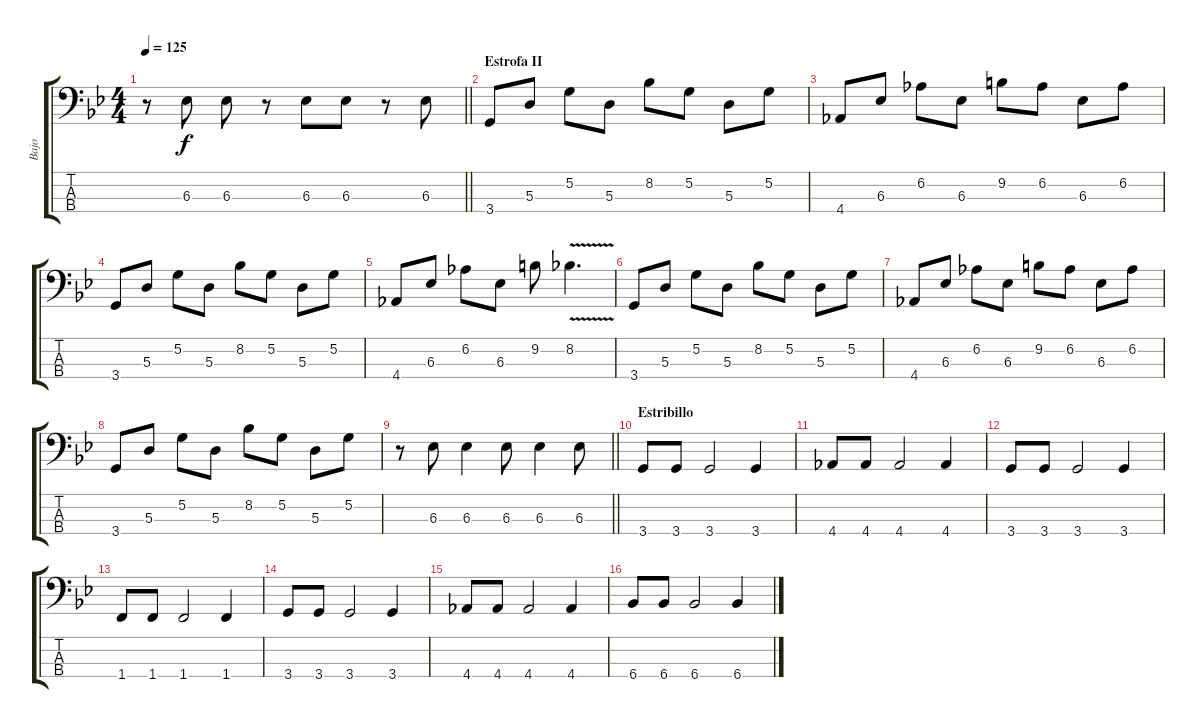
\track ("Bajo" "Bajo") {instrument electricbassfinger}
\staff {score tabs}
\tuning (G2 D2 A1 E1) {hide}
\ts (4 4)
\tempo 125
\clef f4
\barLineRight lightlight
\ks gminor
r.8{dy f} 6.3.8 6.3.8 r.8 6.3.8 6.3.8 r.8 6.3.8 |
\section ("" "Estrofa II")
3.4.8{balance 11} 5.3.8 5.2.8 5.3.8 8.2.8 5.2.8 5.3.8 5.2.8 |
4.4.8 6.3.8 6.2.8 6.3.8 9.2.8 6.2.8 6.3.8 6.2.8 |
3.4.8 5.3.8 5.2.8 5.3.8 8.2.8 5.2.8 5.3.8 5.2.8 |
4.4.8 6.3.8 6.2.8 6.3.8 9.2.8 8.2{v}.4{d} |
3.4.8 5.3.8 5.2.8 5.3.8 8.2.8 5.2.8 5.3.8 5.2.8 |
4.4.8 6.3.8 6.2.8 6.3.8 9.2.8 6.2.8 6.3.8 6.2.8 |
3.4.8 5.3.8 5.2.8 5.3.8 8.2.8 5.2.8 5.3.8 5.2.8 |
\barLineRight lightlight
r.8 6.3.8 6.3.4 6.3.8 6.3.4 6.3.8 |
\section ("" "Estribillo")
3.4.8 3.4.8 3.4.2 3.4.4 |
4.4.8 4.4.8 4.4.2 4.4.4 |
3.4.8 3.4.8 3.4.2 3.4.4 |
1.4.8 1.4.8 1.4.2 1.4.4 |
3.4.8 3.4.8 3.4.2 3.4.4 |
4.4.8 4.4.8 4.4.2 4.4.4 |
6.4.8 6.4.8 6.4.2 6.4.4
